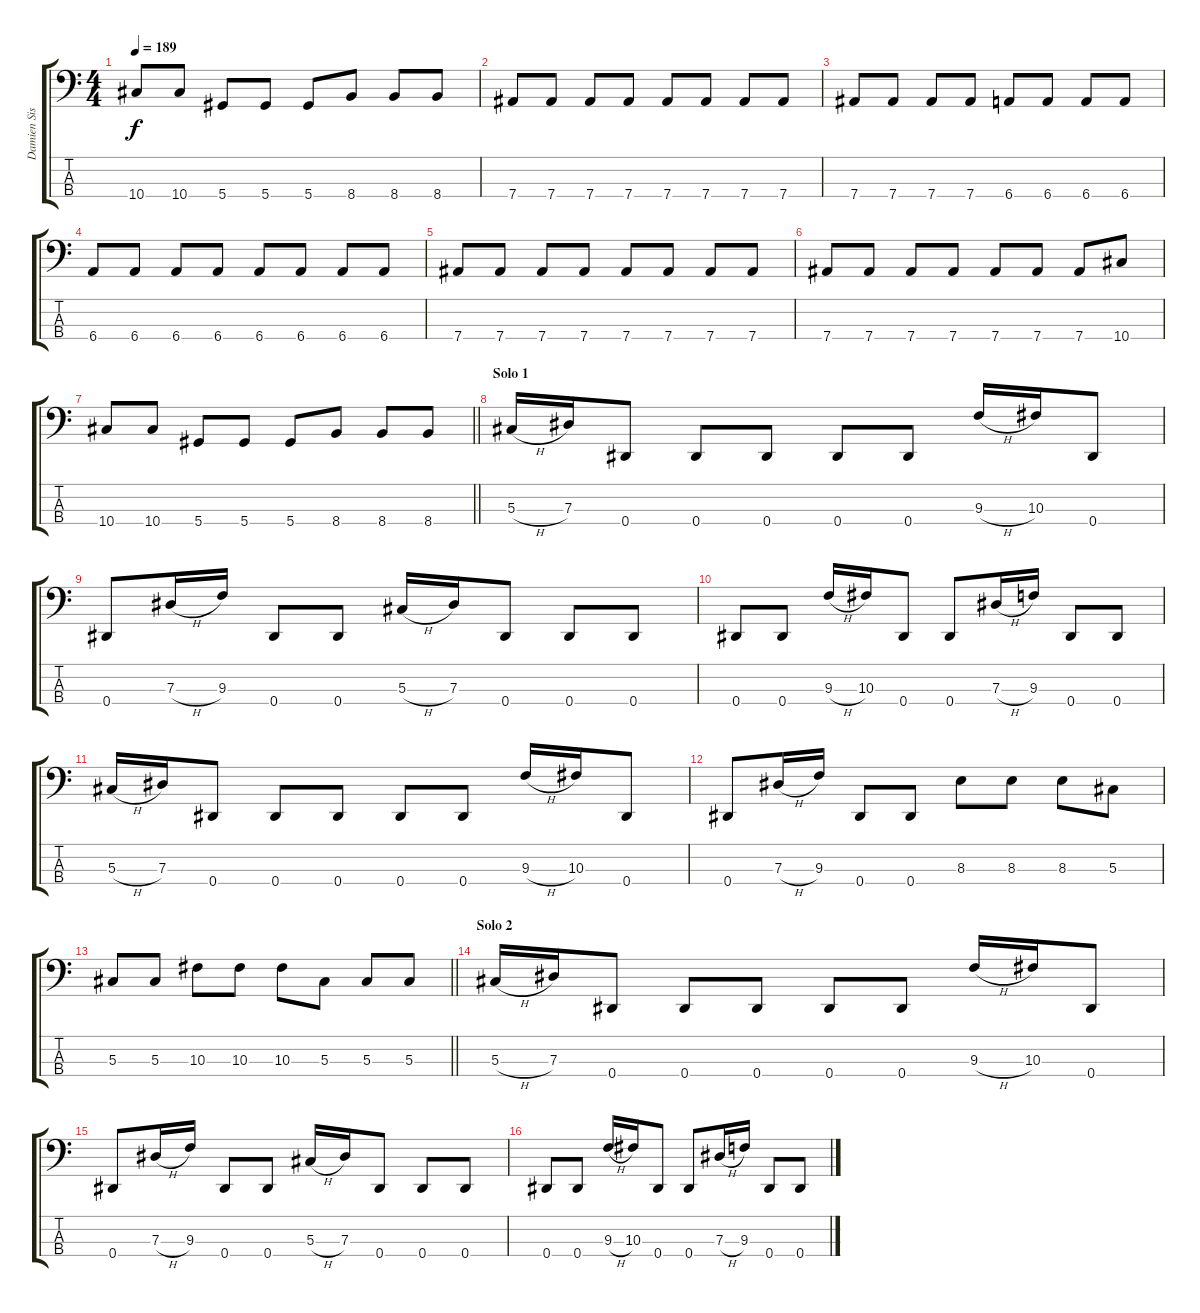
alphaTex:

\track ("Damien Sisson" "Damien Sis") {instrument electricbassfinger}
\staff {score tabs}
\tuning (Gb2 Db2 Ab1 Eb1) {hide}
\ts (4 4)
\tempo 189
\clef f4
\ks c
10.4.8{dy f} 10.4.8 5.4.8 5.4.8 5.4.8 8.4.8 8.4.8 8.4.8 |
7.4.8 7.4.8 7.4.8 7.4.8 7.4.8 7.4.8 7.4.8 7.4.8 |
7.4.8 7.4.8 7.4.8 7.4.8 6.4.8 6.4.8 6.4.8 6.4.8 |
6.4.8 6.4.8 6.4.8 6.4.8 6.4.8 6.4.8 6.4.8 6.4.8 |
7.4.8 7.4.8 7.4.8 7.4.8 7.4.8 7.4.8 7.4.8 7.4.8 |
7.4.8 7.4.8 7.4.8 7.4.8 7.4.8 7.4.8 7.4.8 10.4.8 |
\barLineRight lightlight
10.4.8 10.4.8 5.4.8 5.4.8 5.4.8 8.4.8 8.4.8 8.4.8 |
\section ("" "Solo 1")
5.3{h}.16 7.3.16 0.4.8 0.4.8 0.4.8 0.4.8 0.4.8 9.3{h}.16 10.3.16 0.4.8 |
0.4.8 7.3{h}.16 9.3.16 0.4.8 0.4.8 5.3{h}.16 7.3.16 0.4.8 0.4.8 0.4.8 |
0.4.8 0.4.8 9.3{h}.16 10.3.16 0.4.8 0.4.8 7.3{h}.16 9.3.16 0.4.8 0.4.8 |
5.3{h}.16 7.3.16 0.4.8 0.4.8 0.4.8 0.4.8 0.4.8 9.3{h}.16 10.3.16 0.4.8 |
0.4.8 7.3{h}.16 9.3.16 0.4.8 0.4.8 8.3.8 8.3.8 8.3.8 5.3.8 |
\barLineRight lightlight
5.3.8 5.3.8 10.3.8 10.3.8 10.3.8 5.3.8 5.3.8 5.3.8 |
\section ("" "Solo 2")
5.3{h}.16 7.3.16 0.4.8 0.4.8 0.4.8 0.4.8 0.4.8 9.3{h}.16 10.3.16 0.4.8 |
0.4.8 7.3{h}.16 9.3.16 0.4.8 0.4.8 5.3{h}.16 7.3.16 0.4.8 0.4.8 0.4.8 |
0.4.8 0.4.8 9.3{h}.16 10.3.16 0.4.8 0.4.8 7.3{h}.16 9.3.16 0.4.8 0.4.8
